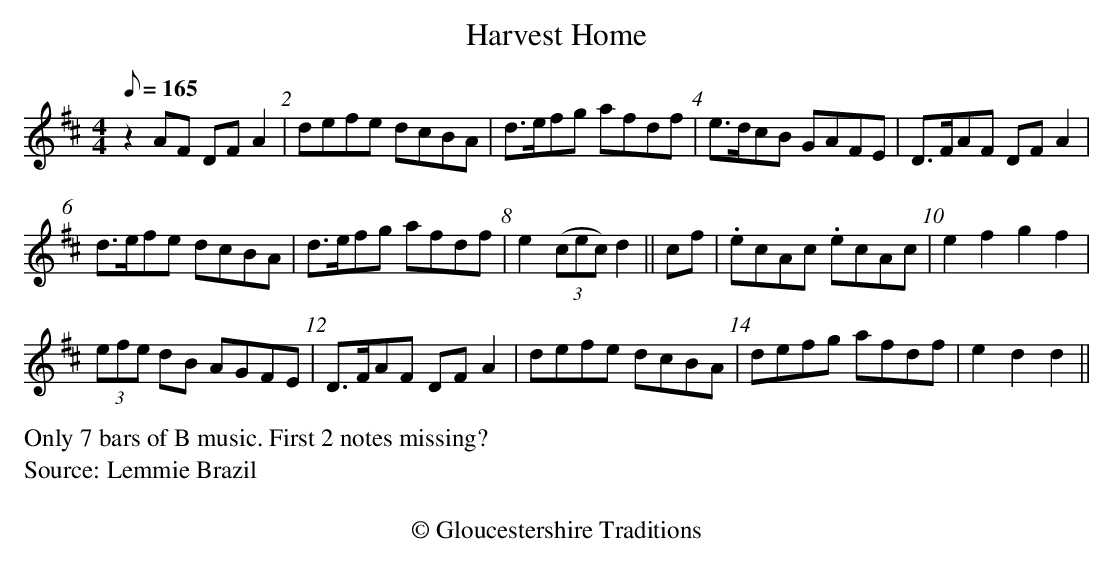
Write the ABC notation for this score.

X:1
T:Harvest Home
M:4/4
L:1/8
Q:165
K:D
z2AF DFA2|defe dcBA|d>efg afdf|e>dcB GAFE|D>FAF DFA2|
d>efe dcBA|d>efg afdf|e2((3cec)d2||cf|.ecAc .ecAc|e2 f2 g2 f2|
(3efe dB AGFE|D>FAF DFA2|defe dcBA|defg afdf|e2d2d2||
